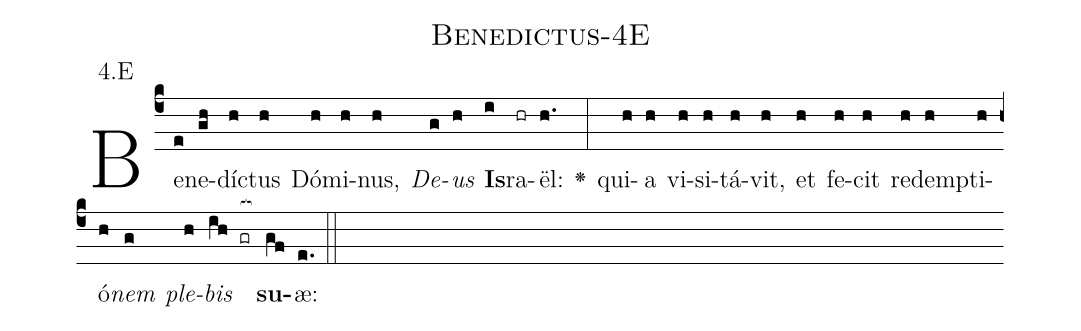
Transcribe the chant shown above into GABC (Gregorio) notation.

name: Benedictus-4E;
annotation: 4.E;
%%
(c4)Be(e)ne(gh)dí(h)ctus(h) Dó(h)mi(h)nus,(h) <i>De</i>(g)<i>us</i>(h) <b>Is</b>(i)ra(hr)ël:(h.) <v>\greheightstar</v>(:) qui(h)a(h) vi(h)si(h)tá(h)vit,(h) et(h) fe(h)cit(h) re(h)dem(h)pti(h)ó(h)<i>nem</i>(g) <i>ple</i>(h)<i>bis</i>(ih gr[ocb:1{]) <b>su</b>(gf[ocb:0}])æ:(e.) (::)


%E(h) u(g) o(h) u(ih) a(gf) e.(e.) (::)
